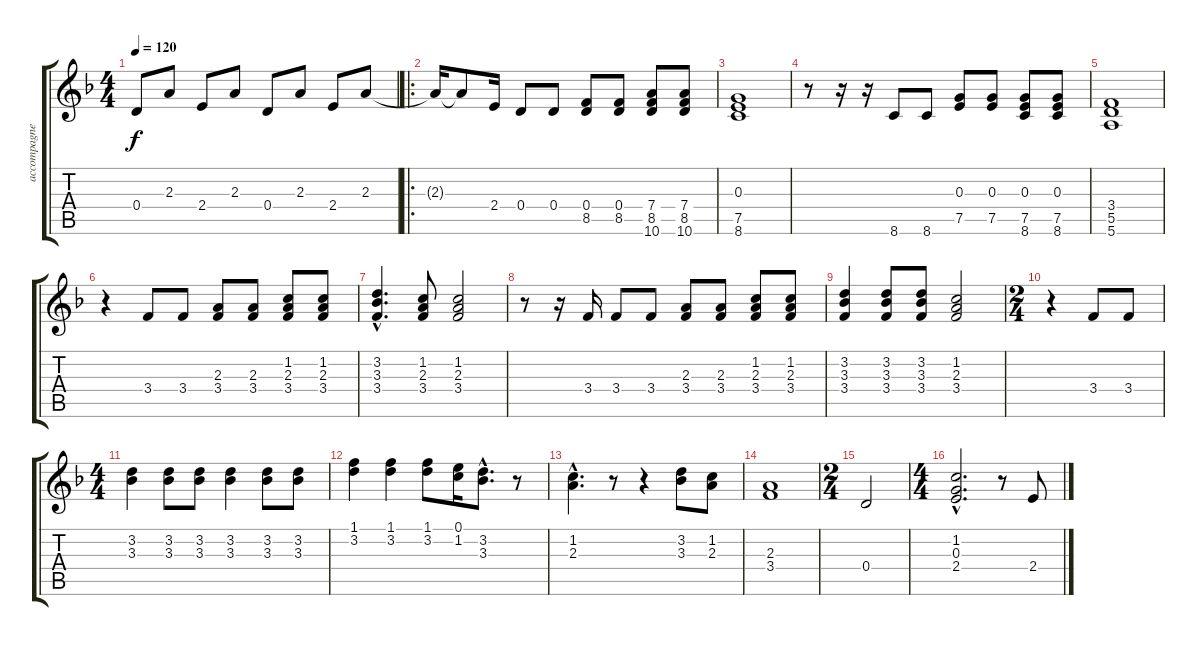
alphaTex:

\track ("accompagnement" "accompagne") {instrument acousticguitarsteel}
\staff {score tabs}
\tuning (E4 B3 G3 D3 A2 E2) {hide}
\ts (4 4)
\tempo 120
\clef g2
\ks f
0.4.8{dy f} 2.3.8 2.4.8 2.3.8 0.4.8 2.3.8 2.4.8 2.3.8 |
\ro
2.3{t}.16 2.3{t}.8 2.4.16 0.4.8 0.4.8 (0.4 8.5).8 (0.4 8.5).8 (7.4 8.5 10.6).8 (7.4 8.5 10.6).8 |
(0.3 7.5 8.6).1 |
r.8 r.16 r.16 8.6.8 8.6.8 (0.3 7.5).8 (0.3 7.5).8 (0.3 7.5 8.6).8 (0.3 7.5 8.6).8 |
(3.4 5.5 5.6).1 |
r.4 3.4.8 3.4.8 (2.3 3.4).8 (2.3 3.4).8 (1.2 2.3 3.4).8 (1.2 2.3 3.4).8 |
(3.2{hac} 3.3{hac} 3.4{hac}).4{d} (1.2 2.3 3.4).8 (1.2 2.3 3.4).2 |
r.8 r.16 3.4.16 3.4.8 3.4.8 (2.3 3.4).8 (2.3 3.4).8 (1.2 2.3 3.4).8 (1.2 2.3 3.4).8 |
(3.2 3.3 3.4).4 (3.2 3.3 3.4).8 (3.2 3.3 3.4).8 (1.2 2.3 3.4).2 |
\ts (2 4)
r.4 3.4.8 3.4.8 |
\ts (4 4)
(3.2 3.3).4 (3.2 3.3).8 (3.2 3.3).8 (3.2 3.3).4 (3.2 3.3).8 (3.2 3.3).8 |
(1.1 3.2).4 (1.1 3.2).4 (1.1 3.2).8 (0.1 1.2).16 (3.2{hac} 3.3{hac}).8{d} r.8 |
(1.2{hac} 2.3{hac}).4{d} r.8 r.4 (3.2 3.3).8 (1.2 2.3).8 |
(2.3 3.4).1 |
\ts (2 4)
0.4.2 |
\ts (4 4)
(1.2{hac} 0.3{hac} 2.4{hac}).2{d} r.8 2.4.8
